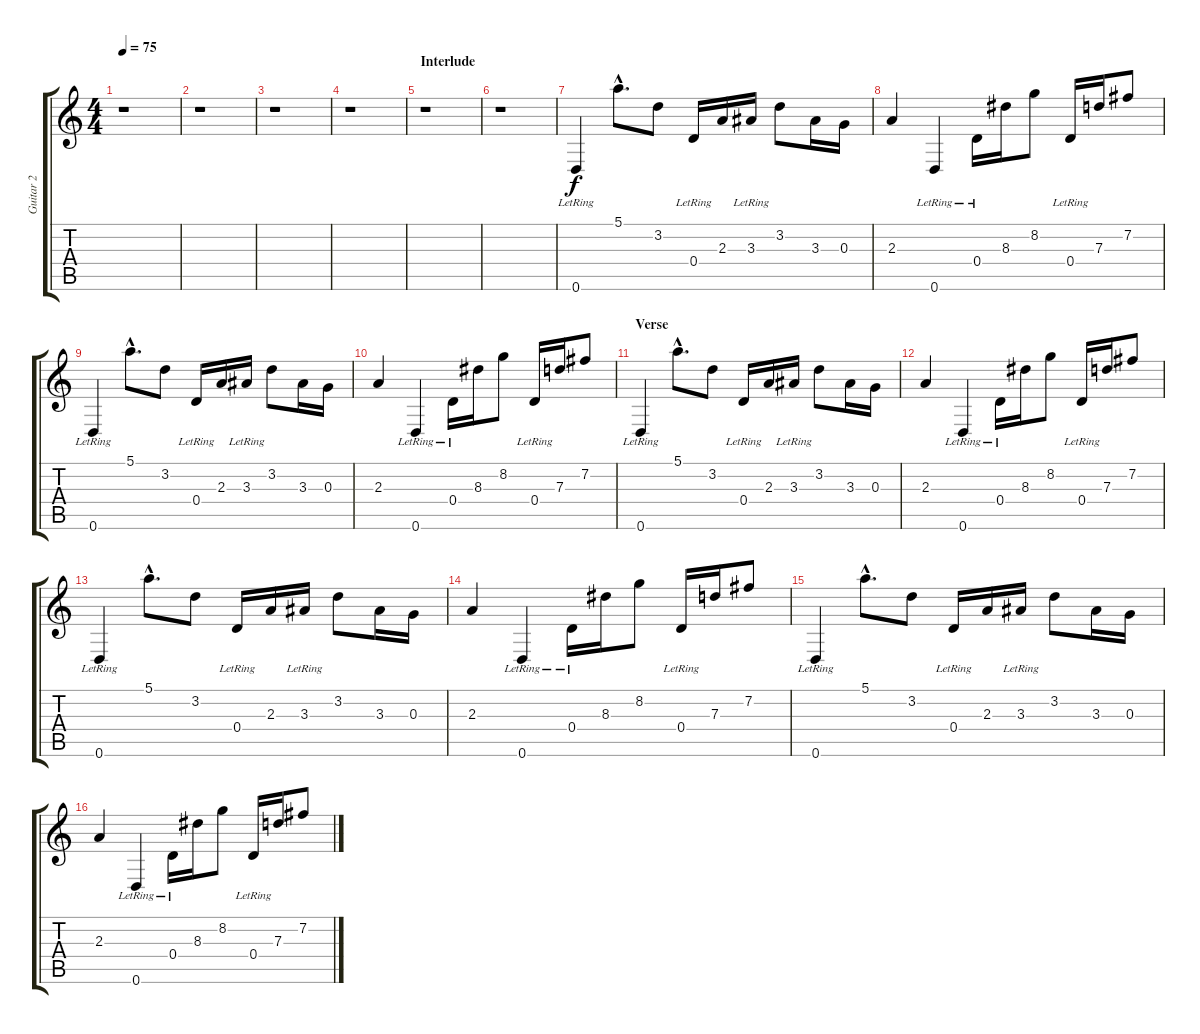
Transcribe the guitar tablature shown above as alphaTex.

\track ("Guitar 2" "Guitar 2") {instrument electricguitarclean}
\staff {score tabs}
\tuning (E4 B3 G3 D3 A2 D2) {hide}
\ts (4 4)
\tempo 75
\clef g2
\ks c
r.1{dy f} |
r.1 |
r.1 |
r.1 |
\section ("" "Interlude")
r.1 |
r.1 |
0.6{lr}.4 5.1{hac}.8{d} 3.2.8 0.4{lr}.16 2.3.16 3.3{lr}.16 3.2.8 3.3.16 0.3.16 |
2.3.4 0.6{lr}.4 0.4{lr}.16 8.3.16 8.2.8 0.4{lr}.16 7.3.16 7.2.8 |
0.6{lr}.4 5.1{hac}.8{d} 3.2.8 0.4{lr}.16 2.3.16 3.3{lr}.16 3.2.8 3.3.16 0.3.16 |
2.3.4 0.6{lr}.4 0.4{lr}.16 8.3.16 8.2.8 0.4{lr}.16 7.3.16 7.2.8 |
\section ("" "Verse")
0.6{lr}.4 5.1{hac}.8{d} 3.2.8 0.4{lr}.16 2.3.16 3.3{lr}.16 3.2.8 3.3.16 0.3.16 |
2.3.4 0.6{lr}.4 0.4{lr}.16 8.3.16 8.2.8 0.4{lr}.16 7.3.16 7.2.8 |
0.6{lr}.4 5.1{hac}.8{d} 3.2.8 0.4{lr}.16 2.3.16 3.3{lr}.16 3.2.8 3.3.16 0.3.16 |
2.3.4 0.6{lr}.4 0.4{lr}.16 8.3.16 8.2.8 0.4{lr}.16 7.3.16 7.2.8 |
0.6{lr}.4 5.1{hac}.8{d} 3.2.8 0.4{lr}.16 2.3.16 3.3{lr}.16 3.2.8 3.3.16 0.3.16 |
2.3.4 0.6{lr}.4 0.4{lr}.16 8.3.16 8.2.8 0.4{lr}.16 7.3.16 7.2.8
